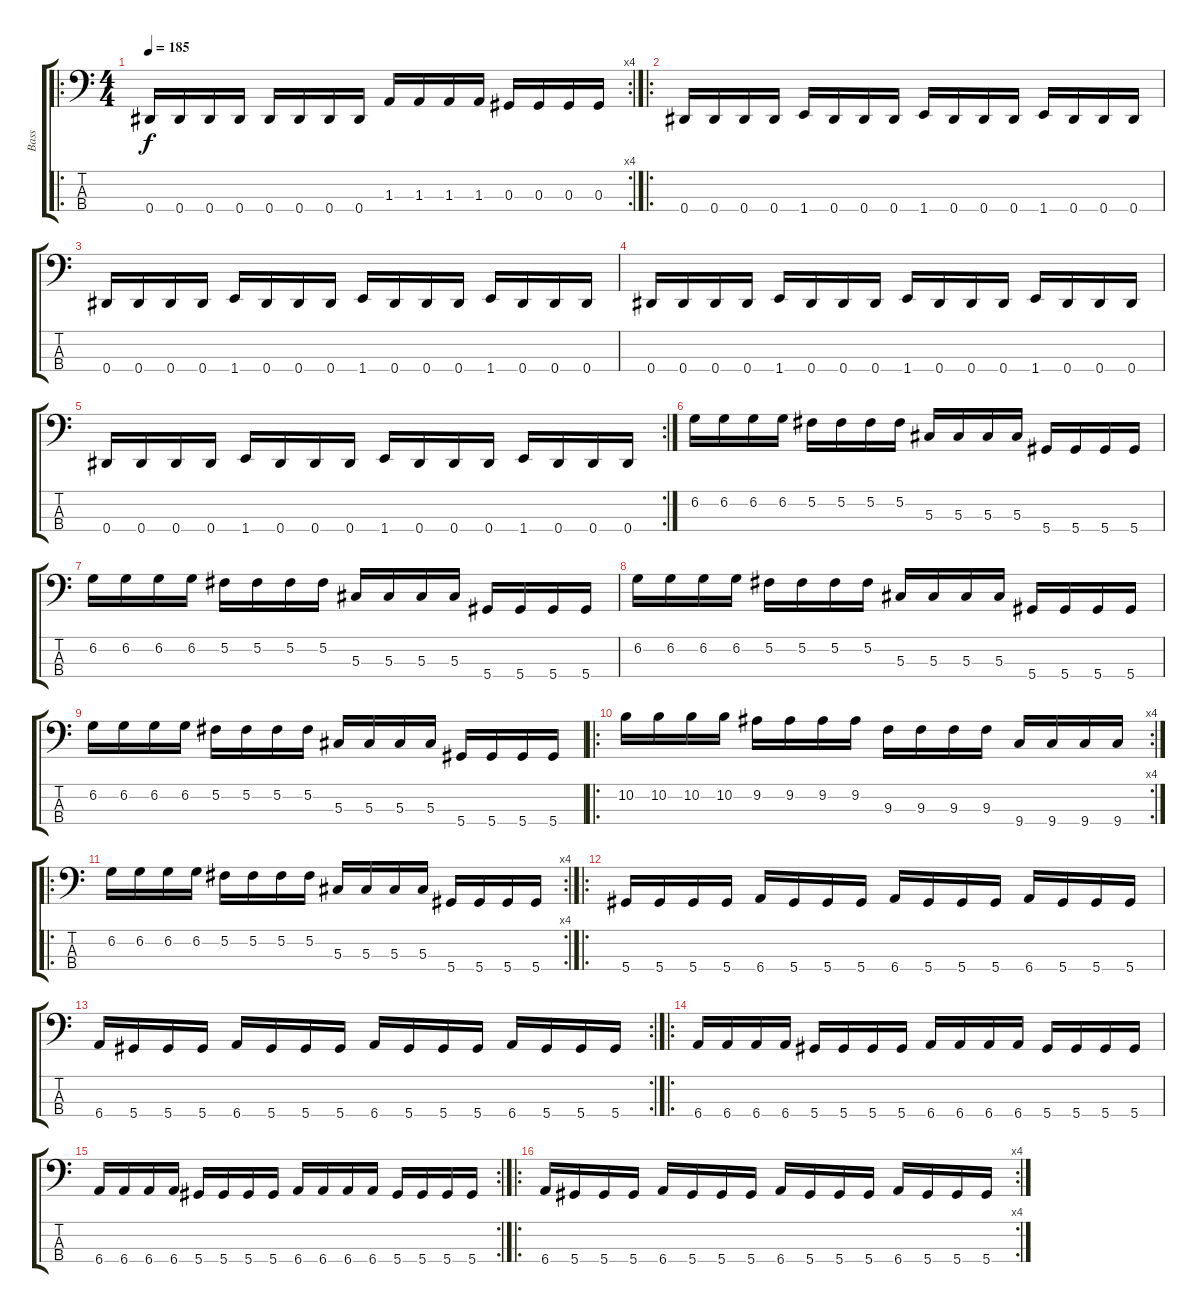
\track ("Bass" "Bass") {instrument electricbasspick}
\staff {score tabs}
\tuning (Gb2 Db2 Ab1 Eb1) {hide}
\ro
\rc 4
\ts (4 4)
\tempo 185
\clef f4
\ks c
0.4.16{dy f} 0.4.16 0.4.16 0.4.16 0.4.16 0.4.16 0.4.16 0.4.16 1.3.16 1.3.16 1.3.16 1.3.16 0.3.16 0.3.16 0.3.16 0.3.16 |
\ro
0.4.16 0.4.16 0.4.16 0.4.16 1.4.16 0.4.16 0.4.16 0.4.16 1.4.16 0.4.16 0.4.16 0.4.16 1.4.16 0.4.16 0.4.16 0.4.16 |
0.4.16 0.4.16 0.4.16 0.4.16 1.4.16 0.4.16 0.4.16 0.4.16 1.4.16 0.4.16 0.4.16 0.4.16 1.4.16 0.4.16 0.4.16 0.4.16 |
0.4.16 0.4.16 0.4.16 0.4.16 1.4.16 0.4.16 0.4.16 0.4.16 1.4.16 0.4.16 0.4.16 0.4.16 1.4.16 0.4.16 0.4.16 0.4.16 |
\rc 2
0.4.16 0.4.16 0.4.16 0.4.16 1.4.16 0.4.16 0.4.16 0.4.16 1.4.16 0.4.16 0.4.16 0.4.16 1.4.16 0.4.16 0.4.16 0.4.16 |
6.2.16 6.2.16 6.2.16 6.2.16 5.2.16 5.2.16 5.2.16 5.2.16 5.3.16 5.3.16 5.3.16 5.3.16 5.4.16 5.4.16 5.4.16 5.4.16 |
6.2.16 6.2.16 6.2.16 6.2.16 5.2.16 5.2.16 5.2.16 5.2.16 5.3.16 5.3.16 5.3.16 5.3.16 5.4.16 5.4.16 5.4.16 5.4.16 |
6.2.16 6.2.16 6.2.16 6.2.16 5.2.16 5.2.16 5.2.16 5.2.16 5.3.16 5.3.16 5.3.16 5.3.16 5.4.16 5.4.16 5.4.16 5.4.16 |
6.2.16 6.2.16 6.2.16 6.2.16 5.2.16 5.2.16 5.2.16 5.2.16 5.3.16 5.3.16 5.3.16 5.3.16 5.4.16 5.4.16 5.4.16 5.4.16 |
\ro
\rc 4
10.2.16 10.2.16 10.2.16 10.2.16 9.2.16 9.2.16 9.2.16 9.2.16 9.3.16 9.3.16 9.3.16 9.3.16 9.4.16 9.4.16 9.4.16 9.4.16 |
\ro
\rc 4
6.2.16 6.2.16 6.2.16 6.2.16 5.2.16 5.2.16 5.2.16 5.2.16 5.3.16 5.3.16 5.3.16 5.3.16 5.4.16 5.4.16 5.4.16 5.4.16 |
\ro
5.4.16 5.4.16 5.4.16 5.4.16 6.4.16 5.4.16 5.4.16 5.4.16 6.4.16 5.4.16 5.4.16 5.4.16 6.4.16 5.4.16 5.4.16 5.4.16 |
\rc 2
6.4.16 5.4.16 5.4.16 5.4.16 6.4.16 5.4.16 5.4.16 5.4.16 6.4.16 5.4.16 5.4.16 5.4.16 6.4.16 5.4.16 5.4.16 5.4.16 |
\ro
6.4.16 6.4.16 6.4.16 6.4.16 5.4.16 5.4.16 5.4.16 5.4.16 6.4.16 6.4.16 6.4.16 6.4.16 5.4.16 5.4.16 5.4.16 5.4.16 |
\rc 2
6.4.16 6.4.16 6.4.16 6.4.16 5.4.16 5.4.16 5.4.16 5.4.16 6.4.16 6.4.16 6.4.16 6.4.16 5.4.16 5.4.16 5.4.16 5.4.16 |
\ro
\rc 4
6.4.16 5.4.16 5.4.16 5.4.16 6.4.16 5.4.16 5.4.16 5.4.16 6.4.16 5.4.16 5.4.16 5.4.16 6.4.16 5.4.16 5.4.16 5.4.16
